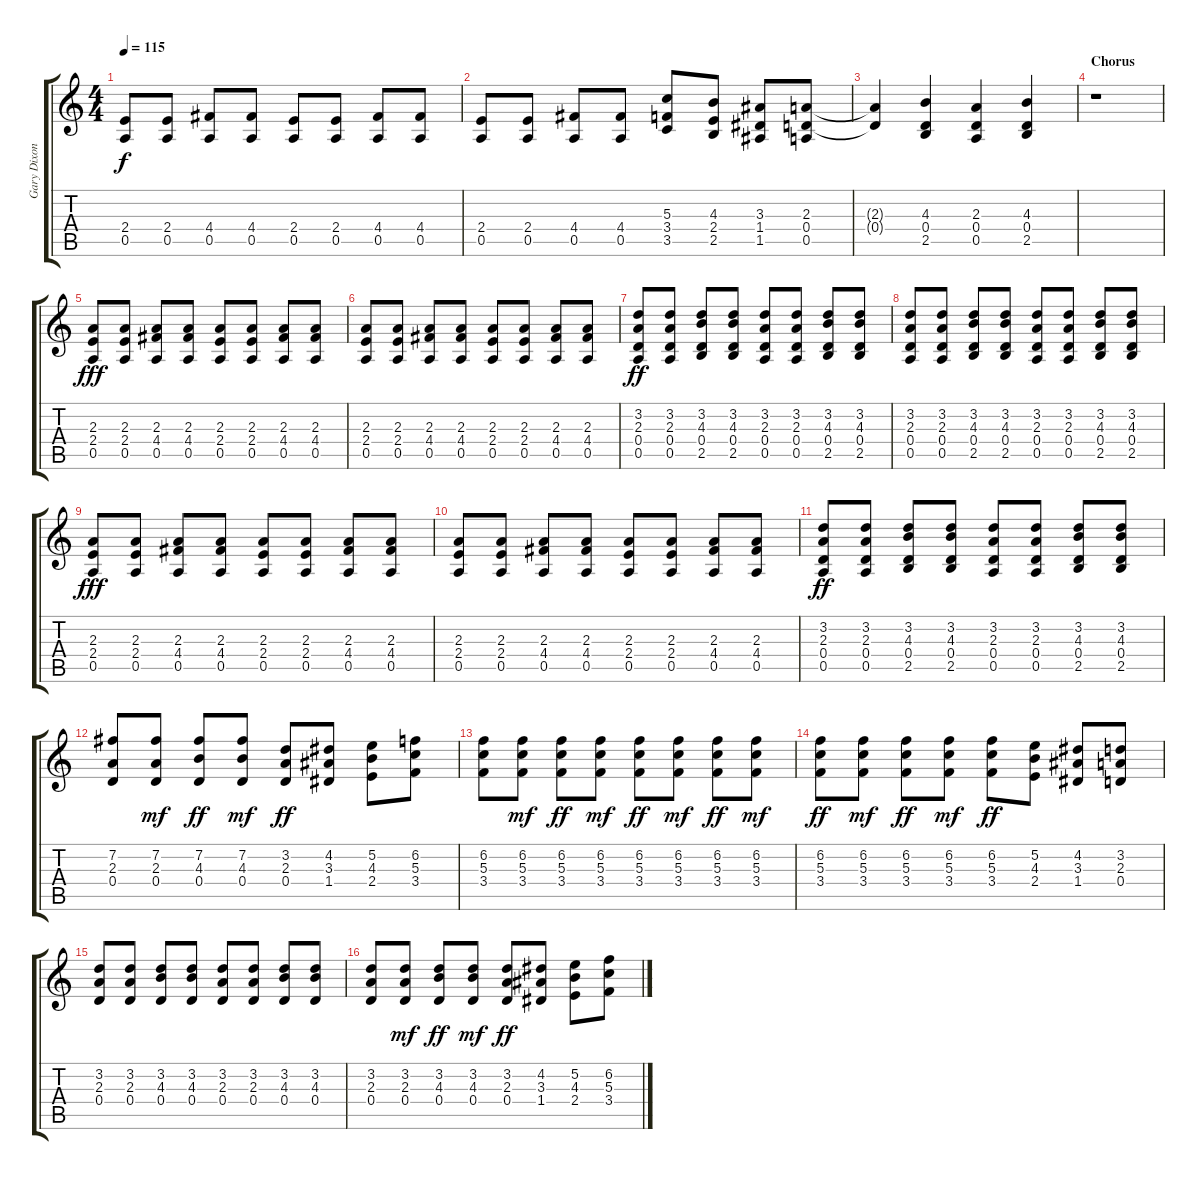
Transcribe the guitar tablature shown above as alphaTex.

\track ("Gary Dixon" "Gary Dixon") {instrument overdrivenguitar}
\staff {score tabs}
\tuning (E4 B3 G3 D3 A2 E2) {hide}
\ts (4 4)
\tempo 115
\clef g2
\ks c
(2.4 0.5).8{dy f} (2.4 0.5).8 (4.4 0.5).8 (4.4 0.5).8 (2.4 0.5).8 (2.4 0.5).8 (4.4 0.5).8 (4.4 0.5).8 |
(2.4 0.5).8 (2.4 0.5).8 (4.4 0.5).8 (4.4 0.5).8 (5.3 3.4 3.5).8 (4.3 2.4 2.5).8 (3.3 1.4 1.5).8 (2.3 0.4 0.5).8 |
(2.3{t} 0.4{t}).4 (4.3 0.4 2.5).4 (2.3 0.4 0.5).4 (4.3 0.4 2.5).4 |
\section ("" "Chorus")
r.1 |
(2.3 2.4 0.5).8{dy fff} (2.3 2.4 0.5).8 (2.3 4.4 0.5).8 (2.3 4.4 0.5).8 (2.3 2.4 0.5).8 (2.3 2.4 0.5).8 (2.3 4.4 0.5).8 (2.3 4.4 0.5).8 |
(2.3 2.4 0.5).8 (2.3 2.4 0.5).8 (2.3 4.4 0.5).8 (2.3 4.4 0.5).8 (2.3 2.4 0.5).8 (2.3 2.4 0.5).8 (2.3 4.4 0.5).8 (2.3 4.4 0.5).8 |
(3.2 2.3 0.4 0.5).8{dy ff} (3.2 2.3 0.4 0.5).8 (3.2 4.3 0.4 2.5).8 (3.2 4.3 0.4 2.5).8 (3.2 2.3 0.4 0.5).8 (3.2 2.3 0.4 0.5).8 (3.2 4.3 0.4 2.5).8 (3.2 4.3 0.4 2.5).8 |
(3.2 2.3 0.4 0.5).8 (3.2 2.3 0.4 0.5).8 (3.2 4.3 0.4 2.5).8 (3.2 4.3 0.4 2.5).8 (3.2 2.3 0.4 0.5).8 (3.2 2.3 0.4 0.5).8 (3.2 4.3 0.4 2.5).8 (3.2 4.3 0.4 2.5).8 |
(2.3 2.4 0.5).8{dy fff} (2.3 2.4 0.5).8 (2.3 4.4 0.5).8 (2.3 4.4 0.5).8 (2.3 2.4 0.5).8 (2.3 2.4 0.5).8 (2.3 4.4 0.5).8 (2.3 4.4 0.5).8 |
(2.3 2.4 0.5).8 (2.3 2.4 0.5).8 (2.3 4.4 0.5).8 (2.3 4.4 0.5).8 (2.3 2.4 0.5).8 (2.3 2.4 0.5).8 (2.3 4.4 0.5).8 (2.3 4.4 0.5).8 |
(3.2 2.3 0.4 0.5).8{dy ff} (3.2 2.3 0.4 0.5).8 (3.2 4.3 0.4 2.5).8 (3.2 4.3 0.4 2.5).8 (3.2 2.3 0.4 0.5).8 (3.2 2.3 0.4 0.5).8 (3.2 4.3 0.4 2.5).8 (3.2 4.3 0.4 2.5).8 |
(7.2 2.3 0.4).8 (7.2 2.3 0.4).8{dy mf} (7.2 4.3 0.4).8{dy ff} (7.2 4.3 0.4).8{dy mf} (3.2 2.3 0.4).8{dy ff} (4.2 3.3 1.4).8 (5.2 4.3 2.4).8 (6.2 5.3 3.4).8 |
(6.2 5.3 3.4).8 (6.2 5.3 3.4).8{dy mf} (6.2 5.3 3.4).8{dy ff} (6.2 5.3 3.4).8{dy mf} (6.2 5.3 3.4).8{dy ff} (6.2 5.3 3.4).8{dy mf} (6.2 5.3 3.4).8{dy ff} (6.2 5.3 3.4).8{dy mf} |
(6.2 5.3 3.4).8{dy ff} (6.2 5.3 3.4).8{dy mf} (6.2 5.3 3.4).8{dy ff} (6.2 5.3 3.4).8{dy mf} (6.2 5.3 3.4).8{dy ff} (5.2 4.3 2.4).8 (4.2 3.3 1.4).8 (3.2 2.3 0.4).8 |
(3.2 2.3 0.4).8 (3.2 2.3 0.4).8 (3.2 4.3 0.4).8 (3.2 4.3 0.4).8 (3.2 2.3 0.4).8 (3.2 2.3 0.4).8 (3.2 4.3 0.4).8 (3.2 4.3 0.4).8 |
(3.2 2.3 0.4).8 (3.2 2.3 0.4).8{dy mf} (3.2 4.3 0.4).8{dy ff} (3.2 4.3 0.4).8{dy mf} (3.2 2.3 0.4).8{dy ff} (4.2 3.3 1.4).8 (5.2 4.3 2.4).8 (6.2 5.3 3.4).8
